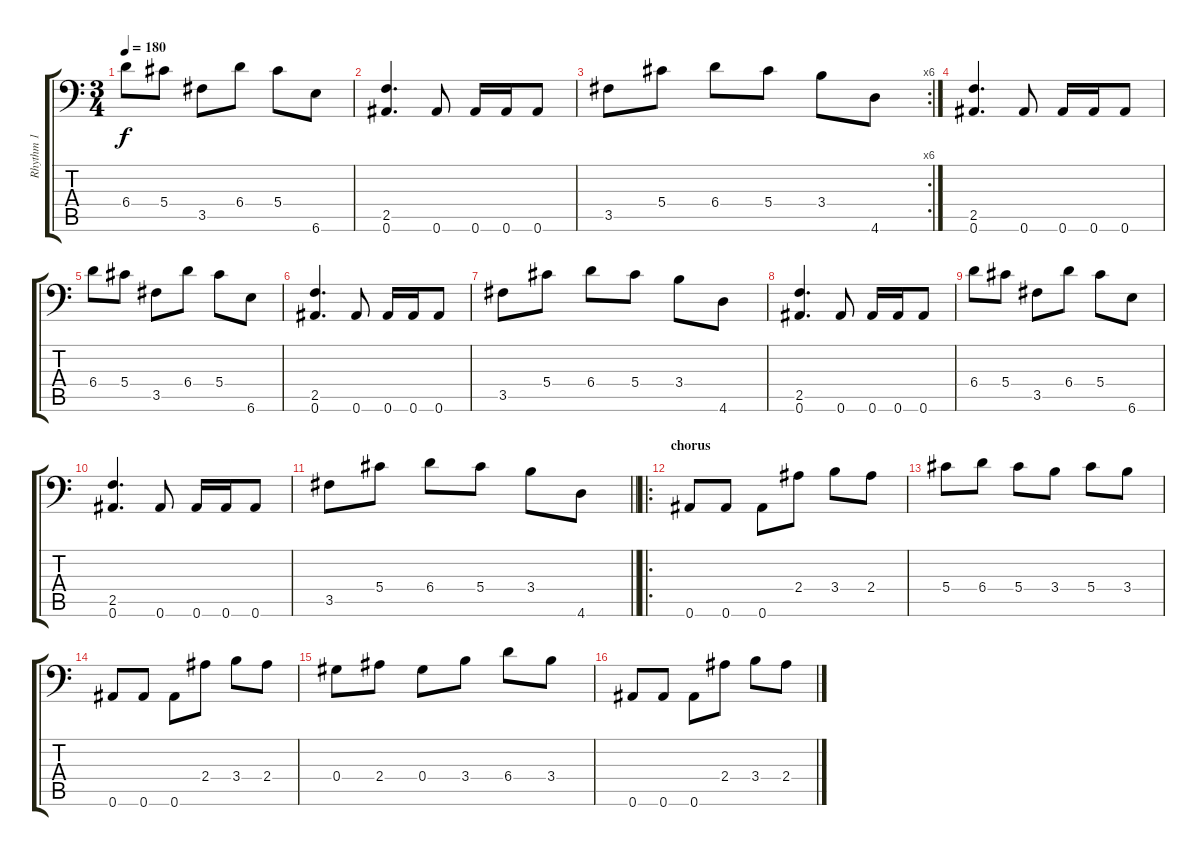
\track ("Rhythm 1" "Rhythm 1") {instrument distortionguitar}
\staff {score tabs}
\tuning (Bb3 F3 Db3 Ab2 Eb2 Bb1) {hide}
\ts (3 4)
\tempo 180
\clef f4
\ks c
6.4.8{dy f} 5.4.8 3.5.8 6.4.8 5.4.8 6.6.8 |
(2.5 0.6).4{d} 0.6.8 0.6.16 0.6.16 0.6.8 |
\rc 6
3.5.8 5.4.8 6.4.8 5.4.8 3.4.8 4.6.8 |
(2.5 0.6).4{d} 0.6.8 0.6.16 0.6.16 0.6.8 |
6.4.8 5.4.8 3.5.8 6.4.8 5.4.8 6.6.8 |
(2.5 0.6).4{d} 0.6.8 0.6.16 0.6.16 0.6.8 |
3.5.8 5.4.8 6.4.8 5.4.8 3.4.8 4.6.8 |
(2.5 0.6).4{d} 0.6.8 0.6.16 0.6.16 0.6.8 |
6.4.8 5.4.8 3.5.8 6.4.8 5.4.8 6.6.8 |
(2.5 0.6).4{d} 0.6.8 0.6.16 0.6.16 0.6.8 |
\barLineRight lightlight
3.5.8 5.4.8 6.4.8 5.4.8 3.4.8 4.6.8 |
\ro
\section ("" "chorus")
0.6.8 0.6.8 0.6.8 2.4.8 3.4.8 2.4.8 |
5.4.8 6.4.8 5.4.8 3.4.8 5.4.8 3.4.8 |
0.6.8 0.6.8 0.6.8 2.4.8 3.4.8 2.4.8 |
0.4.8 2.4.8 0.4.8 3.4.8 6.4.8 3.4.8 |
0.6.8 0.6.8 0.6.8 2.4.8 3.4.8 2.4.8
